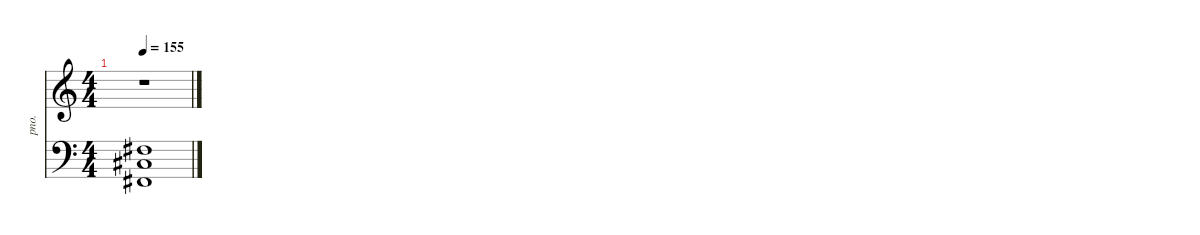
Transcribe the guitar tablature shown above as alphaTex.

\defaultSystemsLayout 4
\hideDynamics
\bracketExtendMode nobrackets
\otherSystemsTrackNameOrientation horizontal
\track ("Acoustic Piano" "pno.") {instrument acousticgrandpiano}
\staff {score}
\tuning (E4 B3 G3 D3 A2 E2)
\ts (4 4)
\tempo 155
\clef g2
\ks c
r.1{dy mf beam Down}
\staff {score}
\tuning (G2 D2 A1 E1 B0)
\clef f4
\ottava regular
\simile none
\ks c
(11.1{t acc #} 11.2{t acc #} 9.3{t acc #}).1{dy mf beam Up}
